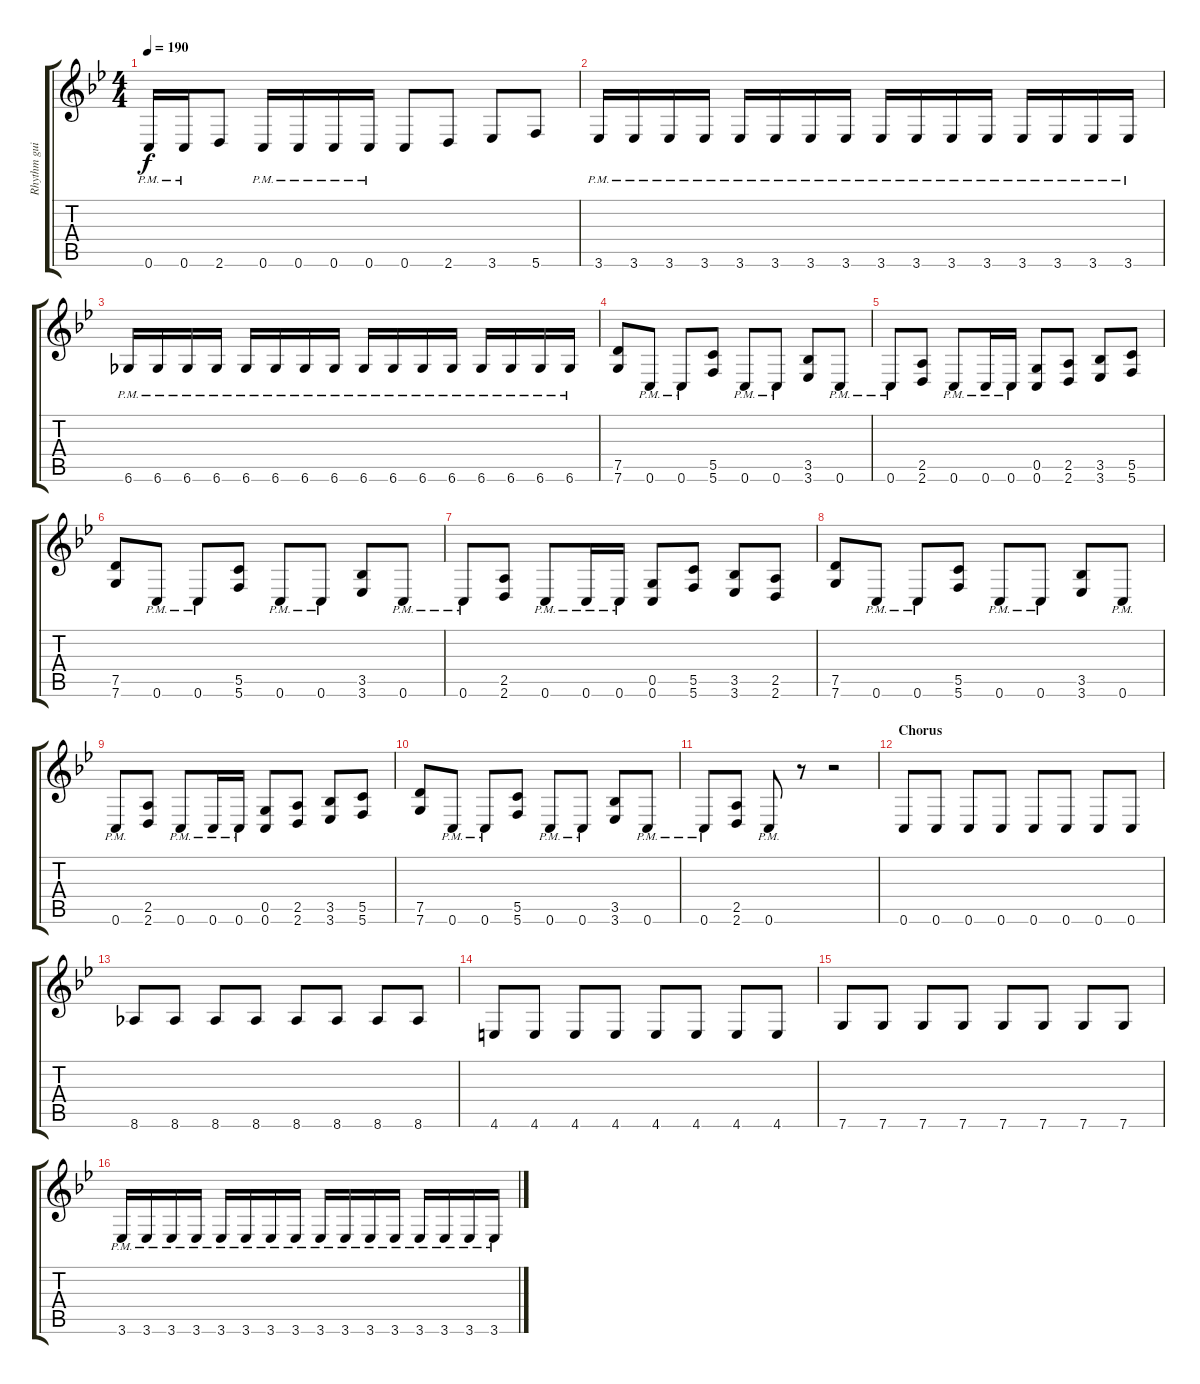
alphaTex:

\track ("Rhythm guitar 02" "Rhythm gui") {instrument overdrivenguitar}
\staff {score tabs}
\tuning (D4 A3 F3 C3 G2 C2) {hide}
\ts (4 4)
\tempo 190
\clef g2
\ks bb
0.6{pm}.16{dy f} 0.6{pm}.16 2.6.8 0.6{pm}.16 0.6{pm}.16 0.6{pm}.16 0.6{pm}.16 0.6.8 2.6.8 3.6.8 5.6.8 |
3.6{pm}.16 3.6{pm}.16 3.6{pm}.16 3.6{pm}.16 3.6{pm}.16 3.6{pm}.16 3.6{pm}.16 3.6{pm}.16 3.6{pm}.16 3.6{pm}.16 3.6{pm}.16 3.6{pm}.16 3.6{pm}.16 3.6{pm}.16 3.6{pm}.16 3.6{pm}.16 |
6.6{pm}.16 6.6{pm}.16 6.6{pm}.16 6.6{pm}.16 6.6{pm}.16 6.6{pm}.16 6.6{pm}.16 6.6{pm}.16 6.6{pm}.16 6.6{pm}.16 6.6{pm}.16 6.6{pm}.16 6.6{pm}.16 6.6{pm}.16 6.6{pm}.16 6.6{pm}.16 |
(7.5 7.6).8 0.6{pm}.8 0.6{pm}.8 (5.5 5.6).8 0.6{pm}.8 0.6{pm}.8 (3.5 3.6).8 0.6{pm}.8 |
0.6{pm}.8 (2.5 2.6).8 0.6{pm}.8 0.6{pm}.16 0.6{pm}.16 (0.5 0.6).8 (2.5 2.6).8 (3.5 3.6).8 (5.5 5.6).8 |
(7.5 7.6).8 0.6{pm}.8 0.6{pm}.8 (5.5 5.6).8 0.6{pm}.8 0.6{pm}.8 (3.5 3.6).8 0.6{pm}.8 |
0.6{pm}.8 (2.5 2.6).8 0.6{pm}.8 0.6{pm}.16 0.6{pm}.16 (0.5 0.6).8 (5.5 5.6).8 (3.5 3.6).8 (2.5 2.6).8 |
(7.5 7.6).8 0.6{pm}.8 0.6{pm}.8 (5.5 5.6).8 0.6{pm}.8 0.6{pm}.8 (3.5 3.6).8 0.6{pm}.8 |
0.6{pm}.8 (2.5 2.6).8 0.6{pm}.8 0.6{pm}.16 0.6{pm}.16 (0.5 0.6).8 (2.5 2.6).8 (3.5 3.6).8 (5.5 5.6).8 |
(7.5 7.6).8 0.6{pm}.8 0.6{pm}.8 (5.5 5.6).8 0.6{pm}.8 0.6{pm}.8 (3.5 3.6).8 0.6{pm}.8 |
0.6{pm}.8 (2.5 2.6).8 0.6{pm}.8 r.8 r.2 |
\section ("" "Chorus")
0.6.8 0.6.8 0.6.8 0.6.8 0.6.8 0.6.8 0.6.8 0.6.8 |
8.6.8 8.6.8 8.6.8 8.6.8 8.6.8 8.6.8 8.6.8 8.6.8 |
4.6.8 4.6.8 4.6.8 4.6.8 4.6.8 4.6.8 4.6.8 4.6.8 |
7.6.8 7.6.8 7.6.8 7.6.8 7.6.8 7.6.8 7.6.8 7.6.8 |
3.6{pm}.16 3.6{pm}.16 3.6{pm}.16 3.6{pm}.16 3.6{pm}.16 3.6{pm}.16 3.6{pm}.16 3.6{pm}.16 3.6{pm}.16 3.6{pm}.16 3.6{pm}.16 3.6{pm}.16 3.6{pm}.16 3.6{pm}.16 3.6{pm}.16 3.6{pm}.16
